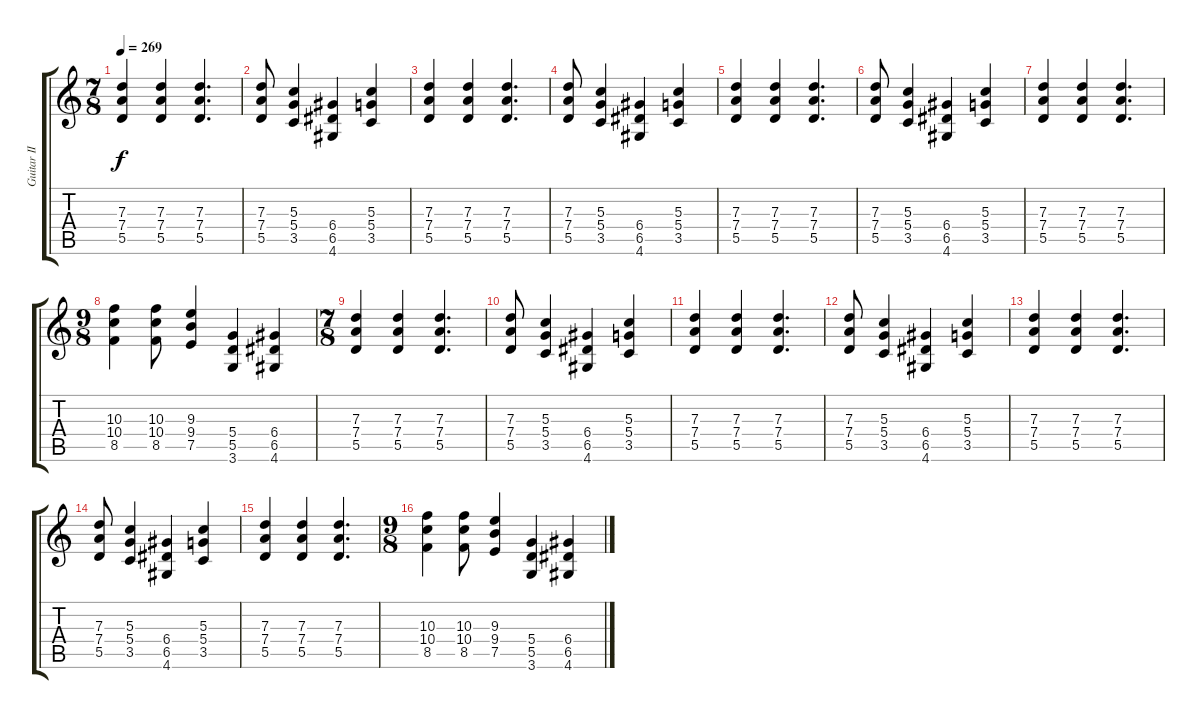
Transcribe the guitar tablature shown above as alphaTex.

\track ("Guitar II" "Guitar II") {instrument distortionguitar}
\staff {score tabs}
\tuning (E4 B3 G3 D3 A2 E2) {hide}
\ts (7 8)
\tempo 269
\clef g2
\ks c
(7.3 7.4 5.5).4{dy f} (7.3 7.4 5.5).4 (7.3 7.4 5.5).4{d} |
(7.3 7.4 5.5).8 (5.3 5.4 3.5).4 (6.4 6.5 4.6).4 (5.3 5.4 3.5).4 |
(7.3 7.4 5.5).4 (7.3 7.4 5.5).4 (7.3 7.4 5.5).4{d} |
(7.3 7.4 5.5).8 (5.3 5.4 3.5).4 (6.4 6.5 4.6).4 (5.3 5.4 3.5).4 |
(7.3 7.4 5.5).4 (7.3 7.4 5.5).4 (7.3 7.4 5.5).4{d} |
(7.3 7.4 5.5).8 (5.3 5.4 3.5).4 (6.4 6.5 4.6).4 (5.3 5.4 3.5).4 |
(7.3 7.4 5.5).4 (7.3 7.4 5.5).4 (7.3 7.4 5.5).4{d} |
\ts (9 8)
(10.3 10.4 8.5).4 (10.3 10.4 8.5).8 (9.3 9.4 7.5).4 (5.4 5.5 3.6).4 (6.4 6.5 4.6).4 |
\ts (7 8)
(7.3 7.4 5.5).4 (7.3 7.4 5.5).4 (7.3 7.4 5.5).4{d} |
(7.3 7.4 5.5).8 (5.3 5.4 3.5).4 (6.4 6.5 4.6).4 (5.3 5.4 3.5).4 |
(7.3 7.4 5.5).4 (7.3 7.4 5.5).4 (7.3 7.4 5.5).4{d} |
(7.3 7.4 5.5).8 (5.3 5.4 3.5).4 (6.4 6.5 4.6).4 (5.3 5.4 3.5).4 |
(7.3 7.4 5.5).4 (7.3 7.4 5.5).4 (7.3 7.4 5.5).4{d} |
(7.3 7.4 5.5).8 (5.3 5.4 3.5).4 (6.4 6.5 4.6).4 (5.3 5.4 3.5).4 |
(7.3 7.4 5.5).4 (7.3 7.4 5.5).4 (7.3 7.4 5.5).4{d} |
\ts (9 8)
(10.3 10.4 8.5).4 (10.3 10.4 8.5).8 (9.3 9.4 7.5).4 (5.4 5.5 3.6).4 (6.4 6.5 4.6).4
